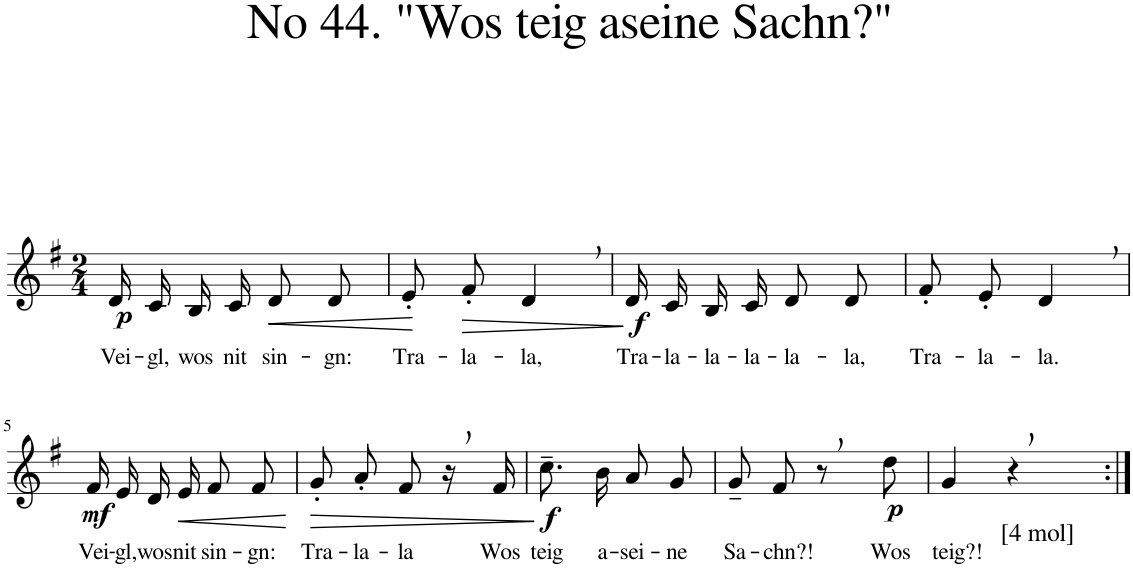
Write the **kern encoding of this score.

**kern	**text	**dynam
*part1	*part1	*part1
*staff1	*staff1	*staff1
*I"Klavier	*	*
*I'Klav.	*	*
*clefG2	*	*
*k[f#]	*	*
*M2/4	*	*
=1	=1	=1
!	!LO:LY:b	!LO:DY:b
16d/LL	Vei-	p
!	!LO:LY:b	!
16c/J	-gl,	.
!	!LO:LY:b	!
16B/L	wos	.
!	!LO:LY:b	!
16c/JJ	nit	.
!	!LO:LY:b	!LO:HP:b
8d/L	sin-	<
!	!LO:LY:b	!
8d/J	-gn:	.
.	.	[
=2	=2	=2
!	!LO:LY:b	!
8e'/L	Tra-	.
!	!LO:LY:b	!LO:HP:b
8f#'/J	-la-	>
!	!LO:LY:b	!
4d,/	-la,	.
.	.	]
=3	=3	=3
!	!LO:LY:b	!LO:DY:b
16d/LL	Tra-	f
!	!LO:LY:b	!
16c/J	-la-	.
!	!LO:LY:b	!
16B/L	-la-	.
!	!LO:LY:b	!
16c/JJ	-la-	.
!	!LO:LY:b	!
8d/L	-la-	.
!	!LO:LY:b	!
8d/J	-la,	.
=4	=4	=4
!	!LO:LY:b	!
8f#'/L	Tra-	.
!	!LO:LY:b	!
8e'/J	-la-	.
!	!LO:LY:b	!
4d,/	-la.	.
!!LO:LB:g=z
=5	=5	=5
!	!LO:LY:b	!LO:DY:b
16f#/LL	Vei-	mf
!	!LO:LY:b	!
16e/J	-gl,	.
!	!LO:LY:b	!
16d/L	wos	.
!	!LO:LY:b	!LO:HP:b
16e/JJ	nit	<
!	!LO:LY:b	!
8f#/L	sin-	.
!	!LO:LY:b	!
8f#/J	-gn:	.
.	.	[
=6	=6	=6
!	!LO:LY:b	!LO:HP:b
8g'/L	Tra-	>
!	!LO:LY:b	!
8a'/J	-la-	.
!	!LO:LY:b	!
8f#/	-la	.
16r	.	.
!	!LO:LY:b	!
16f#/	Wos	.
.	.	]
=7	=7	=7
!	!LO:LY:b	!LO:DY:b
8.cc~\L	teig	f
!	!LO:LY:b	!
16b\Jk	a-	.
!	!LO:LY:b	!
8a/L	-sei-	.
!	!LO:LY:b	!
8g/J	-ne	.
=8	=8	=8
!	!LO:LY:b	!
8g~/L	Sa-	.
!	!LO:LY:b	!
8f#/J	-chn?!	.
8r	.	.
!	!LO:LY:b	!LO:DY:b
8dd\	Wos	p
=9	=9	=9
!	!LO:LY:b	!
4g/	teig?!	.
!LO:TX:b:t=[4 mol]	!	!
4r	.	.
=:|!	=:|!	=:|!
*-	*-	*-
